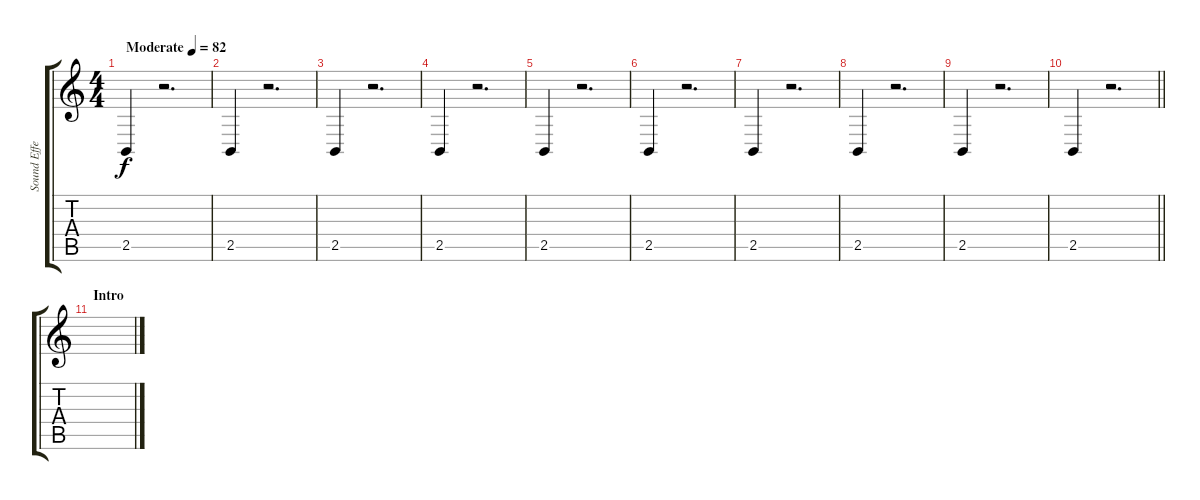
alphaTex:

\track ("Sound Effect" "Sound Effe") {instrument pizzicatostrings}
\staff {score tabs}
\tuning (E4 B3 G3 D3 A2 E2) {hide}
\ts (4 4)
\tempo (82 "Moderate")
\clef g2
\ks c
2.5.4{dy f instrument pizzicatostrings} r.2{d} |
2.5.4 r.2{d} |
2.5.4 r.2{d} |
2.5.4 r.2{d} |
2.5.4 r.2{d} |
2.5.4 r.2{d} |
2.5.4 r.2{d} |
2.5.4 r.2{d} |
2.5.4 r.2{d} |
\barLineRight lightlight
2.5.4 r.2{d} |
\section ("" "Intro")
